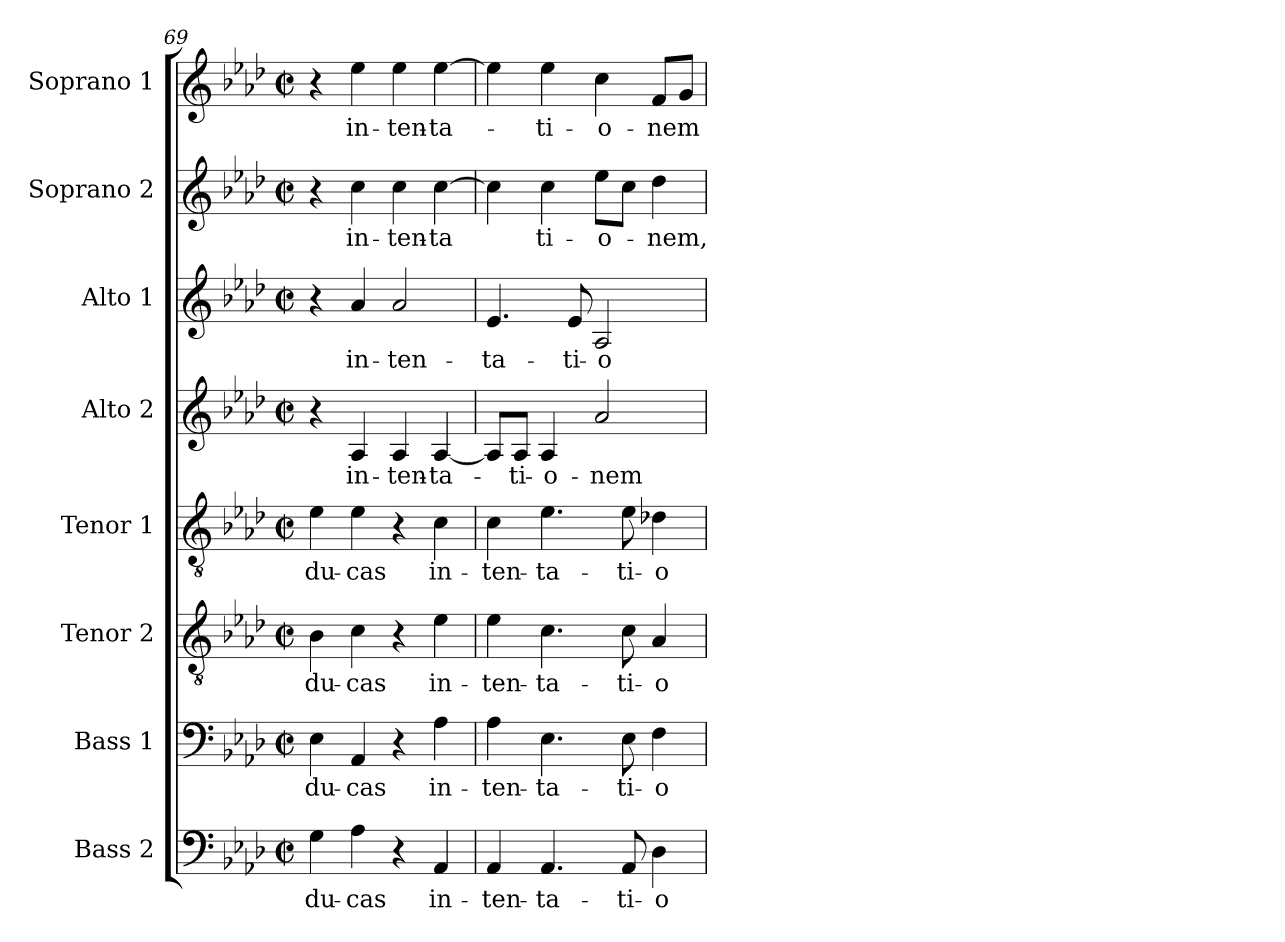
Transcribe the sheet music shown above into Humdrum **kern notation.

**kern	**text	**kern	**text	**kern	**text	**kern	**text	**kern	**text	**kern	**text	**kern	**text	**kern	**text
*part8	*part8	*part7	*part7	*part6	*part6	*part5	*part5	*part4	*part4	*part3	*part3	*part2	*part2	*part1	*part1
*staff8	*staff8	*staff7	*staff7	*staff6	*staff6	*staff5	*staff5	*staff4	*staff4	*staff3	*staff3	*staff2	*staff2	*staff1	*staff1
*I"Bass 2	*	*I"Bass 1	*	*I"Tenor 2	*	*I"Tenor 1	*	*I"Alto 2	*	*I"Alto 1	*	*I"Soprano 2	*	*I"Soprano 1	*
*I'B.2	*	*I'B.1	*	*I'T.2	*	*I'T.1	*	*I'A.2	*	*I'A.1	*	*I'S.2	*	*I'S.1	*
*clefF4	*	*clefF4	*	*clefGv2	*	*clefGv2	*	*clefG2	*	*clefG2	*	*clefG2	*	*clefG2	*
*	*	*	*	*ITrd7c12	*	*ITrd7c12	*	*	*	*	*	*	*	*	*
*k[b-e-a-d-]	*	*k[b-e-a-d-]	*	*k[b-e-a-d-]	*	*k[b-e-a-d-]	*	*k[b-e-a-d-]	*	*k[b-e-a-d-]	*	*k[b-e-a-d-]	*	*k[b-e-a-d-]	*
*A-:	*	*A-:	*	*A-:	*	*A-:	*	*A-:	*	*A-:	*	*A-:	*	*A-:	*
*M2/2	*	*M2/2	*	*M2/2	*	*M2/2	*	*M2/2	*	*M2/2	*	*M2/2	*	*M2/2	*
*met(c|)	*	*met(c|)	*	*met(c|)	*	*met(c|)	*	*met(c|)	*	*met(c|)	*	*met(c|)	*	*met(c|)	*
=69	=69	=69	=69	=69	=69	=69	=69	=69	=69	=69	=69	=69	=69	=69	=69
!	!LO:LY:b:color=#000000	!	!	!	!	!	!	!	!	!	!	!	!	!	!
!	!	!	!LO:LY:b:color=#000000	!	!	!	!	!	!	!	!	!	!	!	!
!	!	!	!	!	!LO:LY:b:color=#000000	!	!	!	!	!	!	!	!	!	!
!	!	!	!	!	!	!	!LO:LY:b:color=#000000	!	!	!	!	!	!	!	!
4Gi\	-du-	4E-i\	-du-	4BB-i\	-du-	4E-i\	-du-	4r	.	4r	.	4r	.	4r	.
!	!LO:LY:b:color=#000000	!	!	!	!	!	!	!	!	!	!	!	!	!	!
!	!	!	!LO:LY:b:color=#000000	!	!	!	!	!	!	!	!	!	!	!	!
!	!	!	!	!	!LO:LY:b:color=#000000	!	!	!	!	!	!	!	!	!	!
!	!	!	!	!	!	!	!LO:LY:b:color=#000000	!	!	!	!	!	!	!	!
!	!	!	!	!	!	!	!	!	!LO:LY:b:color=#000000	!	!	!	!	!	!
!	!	!	!	!	!	!	!	!	!	!	!LO:LY:b:color=#000000	!	!	!	!
!	!	!	!	!	!	!	!	!	!	!	!	!	!LO:LY:b:color=#000000	!	!
!	!	!	!	!	!	!	!	!	!	!	!	!	!	!	!LO:LY:b:color=#000000
4A-i\	-cas	4AA-i/	-cas	4Ci\	-cas	4E-i\	-cas	4A-i/	in-	4a-i/	in-	4cci\	in-	4ee-i\	in-
!	!	!	!	!	!	!	!	!	!LO:LY:b:color=#000000	!	!	!	!	!	!
!	!	!	!	!	!	!	!	!	!	!	!LO:LY:b:color=#000000	!	!	!	!
!	!	!	!	!	!	!	!	!	!	!	!	!	!LO:LY:b:color=#000000	!	!
!	!	!	!	!	!	!	!	!	!	!	!	!	!	!	!LO:LY:b:color=#000000
4r	.	4r	.	4r	.	4r	.	4A-i/	-ten-	2a-i/	-ten-	4cci\	-ten-	4ee-i\	-ten-
!	!LO:LY:b:color=#000000	!	!	!	!	!	!	!	!	!	!	!	!	!	!
!	!	!	!LO:LY:b:color=#000000	!	!	!	!	!	!	!	!	!	!	!	!
!	!	!	!	!	!LO:LY:b:color=#000000	!	!	!	!	!	!	!	!	!	!
!	!	!	!	!	!	!	!LO:LY:b:color=#000000	!	!	!	!	!	!	!	!
!	!	!	!	!	!	!	!	!	!LO:LY:b:color=#000000	!	!	!	!	!	!
!	!	!	!	!	!	!	!	!	!	!	!	!	!LO:LY:b:color=#000000	!	!
!	!	!	!	!	!	!	!	!	!	!	!	!	!	!	!LO:LY:b:color=#000000
4AA-i/	in-	4A-i\	in-	4E-i\	in-	4Ci\	in-	[4A-i/	-ta-	.	.	[4cci\	-ta	[4ee-i\	-ta-
=70	=70	=70	=70	=70	=70	=70	=70	=70	=70	=70	=70	=70	=70	=70	=70
!	!LO:LY:b:color=#000000	!	!	!	!	!	!	!	!	!	!	!	!	!	!
!	!	!	!LO:LY:b:color=#000000	!	!	!	!	!	!	!	!	!	!	!	!
!	!	!	!	!	!LO:LY:b:color=#000000	!	!	!	!	!	!	!	!	!	!
!	!	!	!	!	!	!	!LO:LY:b:color=#000000	!	!	!	!	!	!	!	!
!	!	!	!	!	!	!	!	!	!	!	!LO:LY:b:color=#000000	!	!	!	!
4AA-i/	-ten-	4A-i\	-ten-	4E-i\	-ten-	4Ci\	-ten-	8A-i/L]	.	4.e-i/	-ta-	4cci\]	.	4ee-i\]	.
!	!	!	!	!	!	!	!	!	!LO:LY:b:color=#000000	!	!	!	!	!	!
.	.	.	.	.	.	.	.	8A-i/J	-ti-	.	.	.	.	.	.
!	!LO:LY:b:color=#000000	!	!	!	!	!	!	!	!	!	!	!	!	!	!
!	!	!	!LO:LY:b:color=#000000	!	!	!	!	!	!	!	!	!	!	!	!
!	!	!	!	!	!LO:LY:b:color=#000000	!	!	!	!	!	!	!	!	!	!
!	!	!	!	!	!	!	!LO:LY:b:color=#000000	!	!	!	!	!	!	!	!
!	!	!	!	!	!	!	!	!	!LO:LY:b:color=#000000	!	!	!	!	!	!
!	!	!	!	!	!	!	!	!	!	!	!	!	!LO:LY:b:color=#000000	!	!
!	!	!	!	!	!	!	!	!	!	!	!	!	!	!	!LO:LY:b:color=#000000
4.AA-i/	-ta-	4.E-i\	-ta-	4.Ci\	-ta-	4.E-i\	-ta-	4A-i/	-o-	.	.	4cci\	ti-	4ee-i\	-ti-
!	!	!	!	!	!	!	!	!	!	!	!LO:LY:b:color=#000000	!	!	!	!
.	.	.	.	.	.	.	.	.	.	8e-i/	-ti-	.	.	.	.
!	!	!	!	!	!	!	!	!	!LO:LY:b:color=#000000	!	!	!	!	!	!
!	!	!	!	!	!	!	!	!	!	!	!LO:LY:b:color=#000000	!	!	!	!
!	!	!	!	!	!	!	!	!	!	!	!	!	!LO:LY:b:color=#000000	!	!
!	!	!	!	!	!	!	!	!	!	!	!	!	!	!	!LO:LY:b:color=#000000
.	.	.	.	.	.	.	.	2a-i/	-nem	2A-i/	-o-	8ee-i\L	-o-	4cci\	-o-
!	!LO:LY:b:color=#000000	!	!	!	!	!	!	!	!	!	!	!	!	!	!
!	!	!	!LO:LY:b:color=#000000	!	!	!	!	!	!	!	!	!	!	!	!
!	!	!	!	!	!LO:LY:b:color=#000000	!	!	!	!	!	!	!	!	!	!
!	!	!	!	!	!	!	!LO:LY:b:color=#000000	!	!	!	!	!	!	!	!
8AA-i/	-ti-	8E-i\	-ti-	8Ci\	-ti-	8E-i\	-ti-	.	.	.	.	8cci\J	.	.	.
!	!LO:LY:b:color=#000000	!	!	!	!	!	!	!	!	!	!	!	!	!	!
!	!	!	!LO:LY:b:color=#000000	!	!	!	!	!	!	!	!	!	!	!	!
!	!	!	!	!	!LO:LY:b:color=#000000	!	!	!	!	!	!	!	!	!	!
!	!	!	!	!	!	!	!LO:LY:b:color=#000000	!	!	!	!	!	!	!	!
!	!	!	!	!	!	!	!	!	!	!	!	!	!LO:LY:b:color=#000000	!	!
!	!	!	!	!	!	!	!	!	!	!	!	!	!	!	!LO:LY:b:color=#000000
4D-i\	-o-	4Fi\	-o-	4AA-i/	-o-	4D-Xi\	-o-	.	.	.	.	4dd-i\	-nem,	8fi/L	-nem
.	.	.	.	.	.	.	.	.	.	.	.	.	.	8gi/J	.
=	=	=	=	=	=	=	=	=	=	=	=	=	=	=	=
*-	*-	*-	*-	*-	*-	*-	*-	*-	*-	*-	*-	*-	*-	*-	*-
